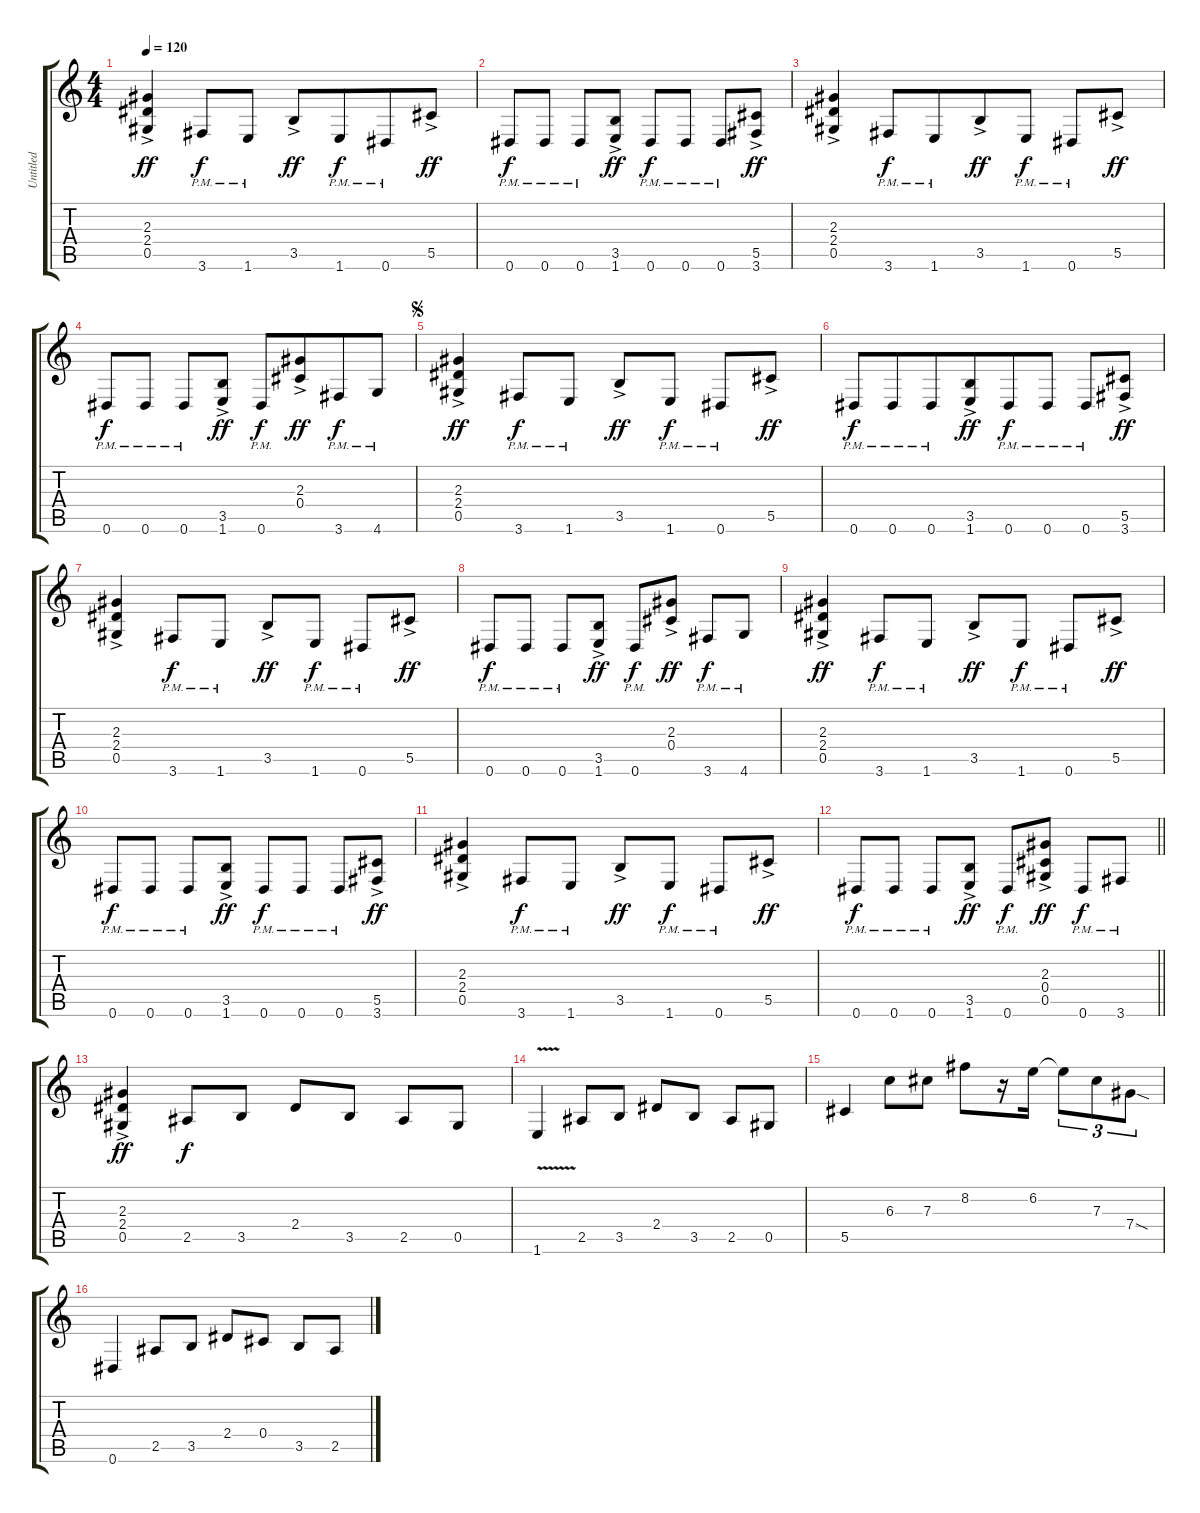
\track ("Untitled" "Untitled") {instrument distortionguitar}
\staff {score tabs}
\tuning (Eb4 Bb3 Gb3 Db3 Ab2 Eb2) {hide}
\ts (4 4)
\tempo 120
\clef g2
\ks c
(2.3{ac} 2.4{ac} 0.5{ac}).4{dy ff} 3.6{pm}.8{dy f beam merge} 1.6{pm}.8 3.5{ac}.8{dy ff beam merge} 1.6{pm}.8{dy f beam merge} 0.6{pm}.8{beam merge} 5.5{ac}.8{dy ff} |
0.6{pm}.8{dy f} 0.6{pm}.8 0.6{pm}.8 (3.5{ac} 1.6{ac}).8{dy ff} 0.6{pm}.8{dy f} 0.6{pm}.8 0.6{pm}.8{beam merge} (5.5{ac} 3.6{ac}).8{dy ff} |
(2.3{ac} 2.4{ac} 0.5{ac}).4 3.6{pm}.8{dy f beam merge} 1.6{pm}.8{beam merge} 3.5{ac}.8{dy ff beam merge} 1.6{pm}.8{dy f} 0.6{pm}.8 5.5{ac}.8{dy ff} |
0.6{pm}.8{dy f} 0.6{pm}.8 0.6{pm}.8 (3.5{ac} 1.6{ac}).8{dy ff} 0.6{pm}.8{dy f beam merge} (2.3{ac} 0.4{ac}).8{dy ff beam merge} 3.6{pm}.8{dy f beam merge} 4.6{pm}.8 |
\jump segno
(2.3{ac} 2.4{ac} 0.5{ac}).4{dy ff} 3.6{pm}.8{dy f} 1.6{pm}.8 3.5{ac}.8{dy ff} 1.6{pm}.8{dy f} 0.6{pm}.8 5.5{ac}.8{dy ff} |
0.6{pm}.8{dy f} 0.6{pm}.8{beam merge} 0.6{pm}.8{beam merge} (3.5{ac} 1.6{ac}).8{dy ff beam merge} 0.6{pm}.8{dy f beam merge} 0.6{pm}.8 0.6{pm}.8{beam merge} (5.5{ac} 3.6{ac}).8{dy ff} |
(2.3{ac} 2.4{ac} 0.5{ac}).4 3.6{pm}.8{dy f} 1.6{pm}.8 3.5{ac}.8{dy ff} 1.6{pm}.8{dy f} 0.6{pm}.8 5.5{ac}.8{dy ff} |
0.6{pm}.8{dy f beam merge} 0.6{pm}.8 0.6{pm}.8 (3.5{ac} 1.6{ac}).8{dy ff} 0.6{pm}.8{dy f} (2.3{ac} 0.4{ac}).8{dy ff} 3.6{pm}.8{dy f} 4.6{pm}.8 |
(2.3{ac} 2.4{ac} 0.5{ac}).4{dy ff} 3.6{pm}.8{dy f} 1.6{pm}.8 3.5{ac}.8{dy ff} 1.6{pm}.8{dy f} 0.6{pm}.8 5.5{ac}.8{dy ff} |
0.6{pm}.8{dy f} 0.6{pm}.8 0.6{pm}.8 (3.5{ac} 1.6{ac}).8{dy ff} 0.6{pm}.8{dy f} 0.6{pm}.8 0.6{pm}.8 (5.5{ac} 3.6{ac}).8{dy ff} |
(2.3{ac} 2.4{ac} 0.5{ac}).4 3.6{pm}.8{dy f} 1.6{pm}.8 3.5{ac}.8{dy ff} 1.6{pm}.8{dy f} 0.6{pm}.8 5.5{ac}.8{dy ff} |
\barLineRight lightlight
0.6{pm}.8{dy f} 0.6{pm}.8 0.6{pm}.8 (3.5{ac} 1.6{ac}).8{dy ff} 0.6{pm}.8{dy f} (2.3{ac} 0.4{ac} 0.5{ac}).8{dy ff} 0.6{pm}.8{dy f} 3.6{pm}.8 |
(2.3{ac} 2.4{ac} 0.5{ac}).4{dy ff} 2.5.8{dy f} 3.5.8 2.4.8 3.5.8 2.5.8 0.5.8 |
1.6{v}.4 2.5.8 3.5.8 2.4.8 3.5.8 2.5.8 0.5.8 |
5.5.4 6.3.8 7.3.8 8.2.8 r.16 6.2.16 6.2{t}.8{tu (3 2)} 7.3.8{tu (3 2)} 7.4{sod}.8{tu (3 2)} |
0.6.4 2.5.8 3.5.8 2.4.8 0.4.8 3.5.8 2.5.8
